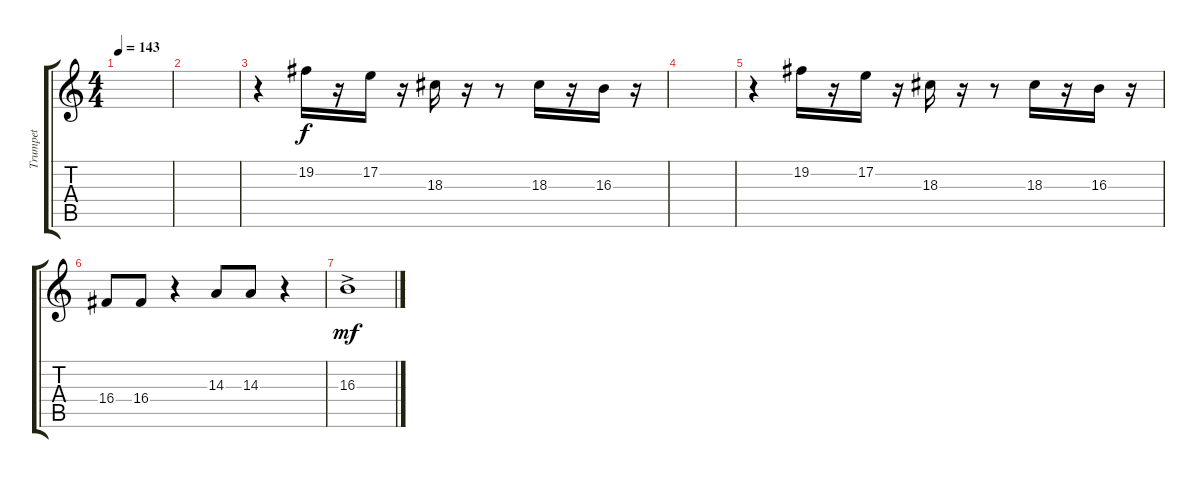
\track ("Trumpet" "Trumpet") {instrument trumpet}
\staff {score tabs}
\tuning (E4 B3 G3 D3 A2 E2) {hide}
\ts (4 4)
\tempo 143
\clef g2
\ks c
|
|
r.4 19.2.16 r.16 17.2.16 r.16 18.3.16 r.16 r.8 18.3.16 r.16 16.3.16 r.16 |
|
r.4 19.2.16 r.16 17.2.16 r.16 18.3.16 r.16 r.8 18.3.16 r.16 16.3.16 r.16 |
16.4.8 16.4.8 r.4 14.3.8 14.3.8 r.4 |
16.3{ac}.1{dy mf}
